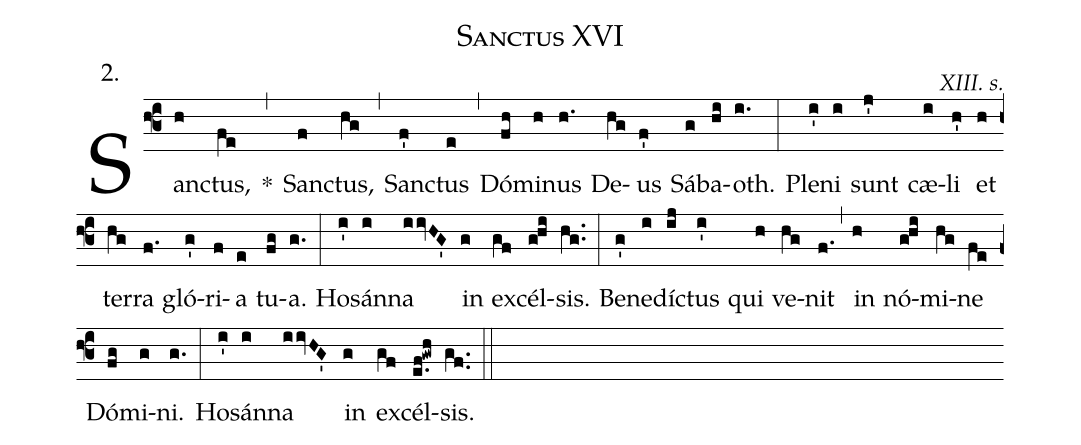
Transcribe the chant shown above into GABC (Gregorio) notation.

name:Sanctus XVI;
annotation:2.;
commentary:XIII. s.;
%%
(f3) San(h)ctus,(fe) *(,) San(f)ctus,(hg) (,) San(f')ctus(e) (,) Dó(fh)mi(h)nus(h.) De(hg)us(f') Sá(g)ba(hi)oth.(i.) (:) Ple(i')ni(i) sunt(j') cæ(i)li(h') et(h) ter(hg)ra(f.) gló(g')ri(f)a(e) tu(fg)a.(g.) (:) Ho(i')sán(i)na(iivHG') in(g) ex(gf)cél(g!hi)sis.(hg..) (:) Be(g')ne(i)díc(ij)tus(i') qui(h) ve(hg)nit(f.) (,) in(h) nó(g!hi)mi(hg)ne(fe) Dó(fg)mi(g)ni.(g.) (:) Ho(i')sán(i)na(iivHG') in(g) ex(gf)cél(e.f!gwh)sis.(gf..) (::)
